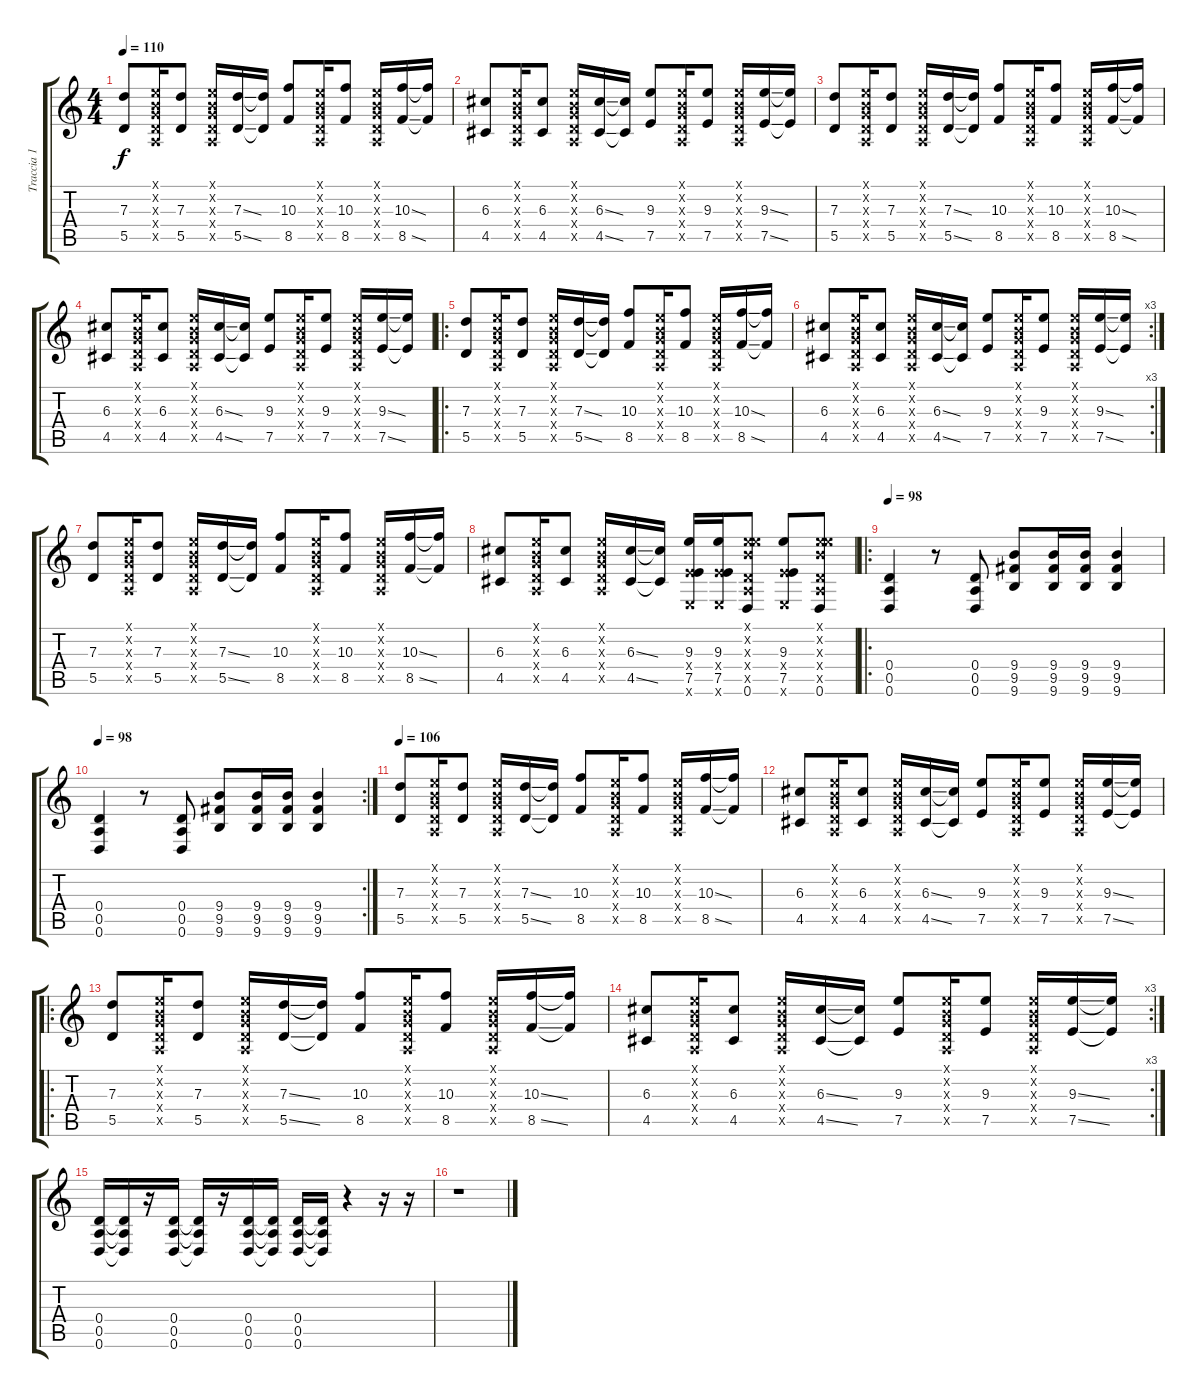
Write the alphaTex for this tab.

\track ("Traccia 1" "Traccia 1") {instrument distortionguitar}
\staff {score tabs}
\tuning (E4 B3 G3 D3 A2 D2) {hide}
\ts (4 4)
\tempo 110
\clef g2
\ks c
(7.3 5.5).8{dy f instrument distortionguitar} (0.1{x} 0.2{x} 0.3{x} 0.4{x} 0.5{x}).16 (7.3 5.5).8 (0.1{x} 0.2{x} 0.3{x} 0.4{x} 0.5{x}).16 (7.3{ss} 5.5{ss}).16 (7.3{t} 5.5{t}).16 (10.3 8.5).8 (0.1{x} 0.2{x} 0.3{x} 0.4{x} 0.5{x}).16 (10.3 8.5).8 (0.1{x} 0.2{x} 0.3{x} 0.4{x} 0.5{x}).16 (10.3{ss} 8.5{ss}).16 (10.3{t} 8.5{t}).16 |
(6.3 4.5).8 (0.1{x} 0.2{x} 0.3{x} 0.4{x} 0.5{x}).16 (6.3 4.5).8 (0.1{x} 0.2{x} 0.3{x} 0.4{x} 0.5{x}).16 (6.3{ss} 4.5{ss}).16 (6.3{t} 4.5{t}).16 (9.3 7.5).8 (0.1{x} 0.2{x} 0.3{x} 0.4{x} 0.5{x}).16 (9.3 7.5).8 (0.1{x} 0.2{x} 0.3{x} 0.4{x} 0.5{x}).16 (9.3{ss} 7.5{ss}).16 (9.3{t} 7.5{t}).16 |
(7.3 5.5).8 (0.1{x} 0.2{x} 0.3{x} 0.4{x} 0.5{x}).16 (7.3 5.5).8 (0.1{x} 0.2{x} 0.3{x} 0.4{x} 0.5{x}).16 (7.3{ss} 5.5{ss}).16 (7.3{t} 5.5{t}).16 (10.3 8.5).8 (0.1{x} 0.2{x} 0.3{x} 0.4{x} 0.5{x}).16 (10.3 8.5).8 (0.1{x} 0.2{x} 0.3{x} 0.4{x} 0.5{x}).16 (10.3{ss} 8.5{ss}).16 (10.3{t} 8.5{t}).16 |
(6.3 4.5).8 (0.1{x} 0.2{x} 0.3{x} 0.4{x} 0.5{x}).16 (6.3 4.5).8 (0.1{x} 0.2{x} 0.3{x} 0.4{x} 0.5{x}).16 (6.3{ss} 4.5{ss}).16 (6.3{t} 4.5{t}).16 (9.3 7.5).8 (0.1{x} 0.2{x} 0.3{x} 0.4{x} 0.5{x}).16 (9.3 7.5).8 (0.1{x} 0.2{x} 0.3{x} 0.4{x} 0.5{x}).16 (9.3{ss} 7.5{ss}).16 (9.3{t} 7.5{t}).16 |
\ro
(7.3 5.5).8 (0.1{x} 0.2{x} 0.3{x} 0.4{x} 0.5{x}).16 (7.3 5.5).8 (0.1{x} 0.2{x} 0.3{x} 0.4{x} 0.5{x}).16 (7.3{ss} 5.5{ss}).16 (7.3{t} 5.5{t}).16 (10.3 8.5).8 (0.1{x} 0.2{x} 0.3{x} 0.4{x} 0.5{x}).16 (10.3 8.5).8 (0.1{x} 0.2{x} 0.3{x} 0.4{x} 0.5{x}).16 (10.3{ss} 8.5{ss}).16 (10.3{t} 8.5{t}).16 |
\rc 3
(6.3 4.5).8 (0.1{x} 0.2{x} 0.3{x} 0.4{x} 0.5{x}).16 (6.3 4.5).8 (0.1{x} 0.2{x} 0.3{x} 0.4{x} 0.5{x}).16 (6.3{ss} 4.5{ss}).16 (6.3{t} 4.5{t}).16 (9.3 7.5).8 (0.1{x} 0.2{x} 0.3{x} 0.4{x} 0.5{x}).16 (9.3 7.5).8 (0.1{x} 0.2{x} 0.3{x} 0.4{x} 0.5{x}).16 (9.3{ss} 7.5{ss}).16 (9.3{t} 7.5{t}).16 |
(7.3 5.5).8 (0.1{x} 0.2{x} 0.3{x} 0.4{x} 0.5{x}).16 (7.3 5.5).8 (0.1{x} 0.2{x} 0.3{x} 0.4{x} 0.5{x}).16 (7.3{ss} 5.5{ss}).16 (7.3{t} 5.5{t}).16 (10.3 8.5).8 (0.1{x} 0.2{x} 0.3{x} 0.4{x} 0.5{x}).16 (10.3 8.5).8 (0.1{x} 0.2{x} 0.3{x} 0.4{x} 0.5{x}).16 (10.3{ss} 8.5{ss}).16 (10.3{t} 8.5{t}).16 |
(6.3 4.5).8 (0.1{x} 0.2{x} 0.3{x} 0.4{x} 0.5{x}).16 (6.3 4.5).8 (0.1{x} 0.2{x} 0.3{x} 0.4{x} 0.5{x}).16 (6.3{ss} 4.5{ss}).16 (6.3{t} 4.5{t}).16 (9.3 2.4{x} 7.5 2.6{x}).16 (9.3 2.4{x} 7.5 2.6{x}).16 (0.1{x} 0.2{x} 9.3{x} 0.4{x} 0.5{x} 0.6).8 (9.3 2.4{x} 7.5 2.6{x}).8 (0.1{x} 0.2{x} 9.3{x} 0.4{x} 0.5{x} 0.6).8 |
\ro
\tempo 98
(0.4 0.5 0.6).4 r.8 (0.4 0.5 0.6).8 (9.4 9.5 9.6).8 (9.4 9.5 9.6).16 (9.4 9.5 9.6).16 (9.4 9.5 9.6).4 |
\rc 2
\tempo 98
(0.4 0.5 0.6).4 r.8 (0.4 0.5 0.6).8 (9.4 9.5 9.6).8 (9.4 9.5 9.6).16 (9.4 9.5 9.6).16 (9.4 9.5 9.6).4 |
\tempo 106
(7.3 5.5).8 (0.1{x} 0.2{x} 0.3{x} 0.4{x} 0.5{x}).16 (7.3 5.5).8 (0.1{x} 0.2{x} 0.3{x} 0.4{x} 0.5{x}).16 (7.3{ss} 5.5{ss}).16 (7.3{t} 5.5{t}).16 (10.3 8.5).8 (0.1{x} 0.2{x} 0.3{x} 0.4{x} 0.5{x}).16 (10.3 8.5).8 (0.1{x} 0.2{x} 0.3{x} 0.4{x} 0.5{x}).16 (10.3{ss} 8.5{ss}).16 (10.3{t} 8.5{t}).16 |
(6.3 4.5).8 (0.1{x} 0.2{x} 0.3{x} 0.4{x} 0.5{x}).16 (6.3 4.5).8 (0.1{x} 0.2{x} 0.3{x} 0.4{x} 0.5{x}).16 (6.3{ss} 4.5{ss}).16 (6.3{t} 4.5{t}).16 (9.3 7.5).8 (0.1{x} 0.2{x} 0.3{x} 0.4{x} 0.5{x}).16 (9.3 7.5).8 (0.1{x} 0.2{x} 0.3{x} 0.4{x} 0.5{x}).16 (9.3{ss} 7.5{ss}).16 (9.3{t} 7.5{t}).16 |
\ro
(7.3 5.5).8 (0.1{x} 0.2{x} 0.3{x} 0.4{x} 0.5{x}).16 (7.3 5.5).8 (0.1{x} 0.2{x} 0.3{x} 0.4{x} 0.5{x}).16 (7.3{ss} 5.5{ss}).16 (7.3{t} 5.5{t}).16 (10.3 8.5).8 (0.1{x} 0.2{x} 0.3{x} 0.4{x} 0.5{x}).16 (10.3 8.5).8 (0.1{x} 0.2{x} 0.3{x} 0.4{x} 0.5{x}).16 (10.3{ss} 8.5{ss}).16 (10.3{t} 8.5{t}).16 |
\rc 3
(6.3 4.5).8 (0.1{x} 0.2{x} 0.3{x} 0.4{x} 0.5{x}).16 (6.3 4.5).8 (0.1{x} 0.2{x} 0.3{x} 0.4{x} 0.5{x}).16 (6.3{ss} 4.5{ss}).16 (6.3{t} 4.5{t}).16 (9.3 7.5).8 (0.1{x} 0.2{x} 0.3{x} 0.4{x} 0.5{x}).16 (9.3 7.5).8 (0.1{x} 0.2{x} 0.3{x} 0.4{x} 0.5{x}).16 (9.3{ss} 7.5{ss}).16 (9.3{t} 7.5{t}).16 |
(0.4 0.5 0.6).16 (0.4{t} 0.5{t} 0.6{t}).16 r.16 (0.4 0.5 0.6).16 (0.4{t} 0.5{t} 0.6{t}).16 r.16 (0.4 0.5 0.6).16 (0.4{t} 0.5{t} 0.6{t}).16 (0.4 0.5 0.6).16 (0.4{t} 0.5{t} 0.6{t}).16 r.4 r.16 r.16 |
r.1
